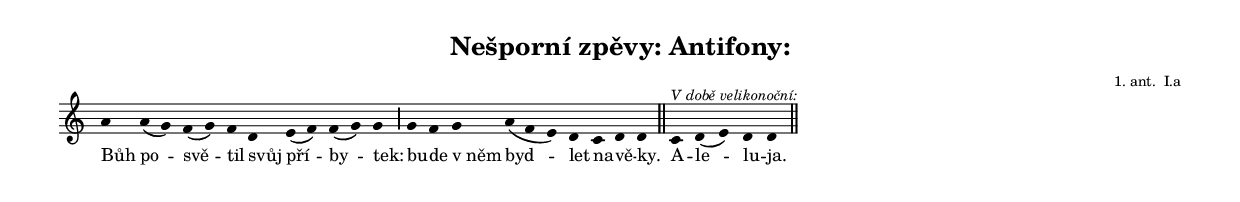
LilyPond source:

\version "2.15.37"

\header {
  title = "Nešporní zpěvy: Antifony:"
}

\include "spolecne_nespory.ly"
\include "../../dilyresponsorii.ly"

\score {
  \relative c'' {
    \choralniRezim
    a4 a( g) f( g) f d e( f) f( g) g \barMaior
    g f g a( f e) d c d d \barFinalis

    c^\markup\rubrVelikAleluja d( e) d d \barFinalis
  }
  \addlyrics {
    Bůh po -- svě -- til svůj pří -- by -- tek:
    bu -- de v_něm byd -- let na -- vě -- ky.

    A -- le -- lu -- ja.
  }
  \header {
    quid = "1. ant."
    modus = "I"
    differentia = "a"
    psalmus = "Žalm 46"
    id = "kostel-ant1"
    piece = \markup {\sestavTitulek}
  }
}
